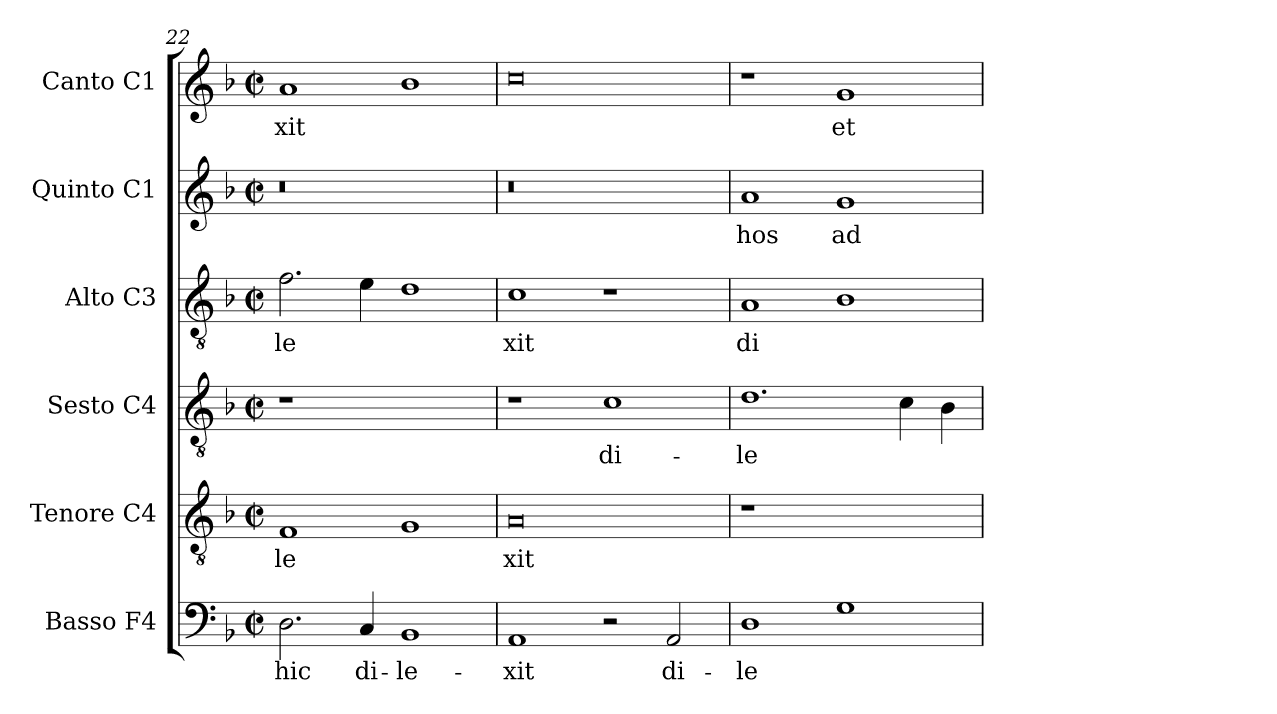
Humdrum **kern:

**kern	**text	**kern	**text	**kern	**text	**kern	**text	**kern	**text	**kern	**text
*part6	*part6	*part5	*part5	*part4	*part4	*part3	*part3	*part2	*part2	*part1	*part1
*staff6	*staff6	*staff5	*staff5	*staff4	*staff4	*staff3	*staff3	*staff2	*staff2	*staff1	*staff1
*I"Basso  F4	*	*I"Tenore  C4	*	*I"Sesto  C4	*	*I"Alto  C3	*	*I"Quinto  C1	*	*I"Canto C1	*
!!LO:PB:g=z
*clefF4	*	*clefGv2	*	*clefGv2	*	*clefGv2	*	*clefG2	*	*clefG2	*
*k[b-]	*	*k[b-]	*	*k[b-]	*	*k[b-]	*	*k[b-]	*	*k[b-]	*
*F:	*	*F:	*	*F:	*	*F:	*	*F:	*	*F:	*
*M2/2	*	*M2/2	*	*M2/2	*	*M2/2	*	*M2/2	*	*M2/2	*
*met(c|)	*	*met(c|)	*	*met(c|)	*	*met(c|)	*	*met(c|)	*	*met(c|)	*
=22	=22	=22	=22	=22	=22	=22	=22	=22	=22	=22	=22
!	!LO:LY:b:cj	!	!LO:LY:b:cj	!	!	!	!LO:LY:b:cj	!	!	!	!LO:LY:b:cj
2.D\	hic	1F	-le-	1r	.	2.f\	-le-	0r	.	1a	-xit
!	!LO:LY:b:cj	!	!	!	!	!	!LO:LY:b:cj	!	!	!	!
4C/	di-	.	.	.	.	4e\	--	.	.	.	.
!	!LO:LY:b:cj	!	!LO:LY:b:cj	!	!	!	!LO:LY:b:cj	!	!	!	!LO:LY:b:cj
1BB-	-le-	1G	--	1ryy	.	1d	--	.	.	1b-	.
=23	=23	=23	=23	=23	=23	=23	=23	=23	=23	=23	=23
!	!LO:LY:b:cj	!	!LO:LY:b:cj	!	!	!	!LO:LY:b:cj	!	!	!	!LO:LY:b:cj
1AA	-xit	0A	-xit	1r	.	1c	-xit	0r	.	0cc	.
!	!	!	!	!	!LO:LY:b:cj	!	!	!	!	!	!
2r	.	.	.	1c	di-	1r	.	.	.	.	.
!	!LO:LY:b:cj	!	!	!	!	!	!	!	!	!	!
2AA/	di-	.	.	.	.	.	.	.	.	.	.
=24	=24	=24	=24	=24	=24	=24	=24	=24	=24	=24	=24
!	!LO:LY:b:cj	!	!	!	!LO:LY:b:cj	!	!LO:LY:b:cj	!	!LO:LY:b:cj	!	!
1D	-le-	1r	.	1.d	-le-	1A	di-	1a	hos	1r	.
!	!LO:LY:b:cj	!	!	!	!	!	!LO:LY:b:cj	!	!LO:LY:b:cj	!	!LO:LY:b:cj
1G	--	1ryy	.	.	.	1B-	--	1g	ad	1g	et
!	!	!	!	!	!LO:LY:b:cj	!	!	!	!	!	!
.	.	.	.	4c\	--	.	.	.	.	.	.
!	!	!	!	!	!LO:LY:b:cj	!	!	!	!	!	!
.	.	.	.	4B-\	--	.	.	.	.	.	.
=	=	=	=	=	=	=	=	=	=	=	=
*-	*-	*-	*-	*-	*-	*-	*-	*-	*-	*-	*-
